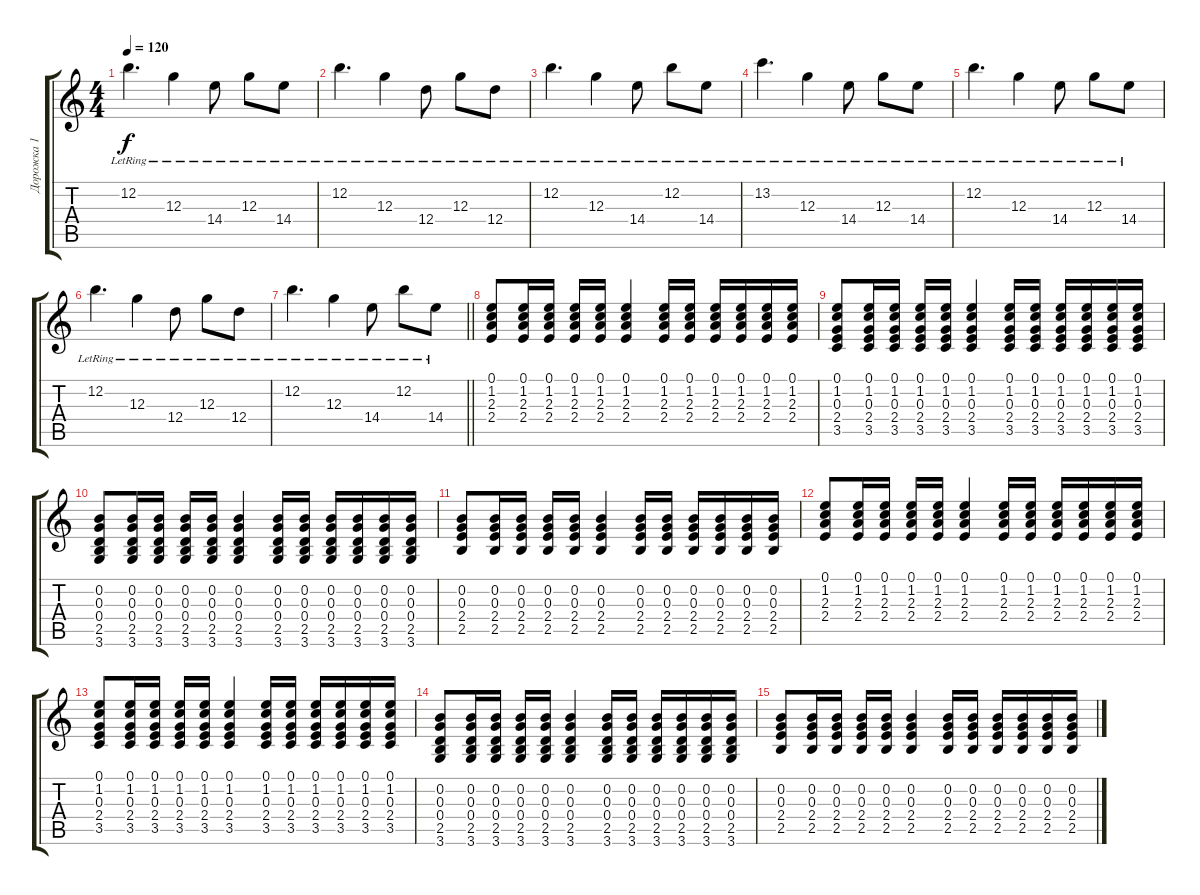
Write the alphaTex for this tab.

\track ("Дорожка 1" "Дорожка 1") {instrument electricguitarjazz}
\staff {score tabs}
\tuning (E4 B3 G3 D3 A2 E2) {hide}
\ts (4 4)
\tempo 120
\clef g2
\ks c
12.2{lr}.4{d dy f} 12.3{lr}.4 14.4{lr}.8 12.3{lr}.8 14.4{lr}.8 |
12.2{lr}.4{d} 12.3{lr}.4 12.4{lr}.8 12.3{lr}.8 12.4{lr}.8 |
12.2{lr}.4{d} 12.3{lr}.4 14.4{lr}.8 12.2{lr}.8 14.4{lr}.8 |
13.2{lr}.4{d} 12.3{lr}.4 14.4{lr}.8 12.3{lr}.8 14.4{lr}.8 |
12.2{lr}.4{d} 12.3{lr}.4 14.4{lr}.8 12.3{lr}.8 14.4{lr}.8 |
12.2{lr}.4{d} 12.3{lr}.4 12.4{lr}.8 12.3{lr}.8 12.4{lr}.8 |
\barLineRight lightlight
12.2{lr}.4{d} 12.3{lr}.4 14.4{lr}.8 12.2{lr}.8 14.4{lr}.8 |
(0.1 1.2 2.3 2.4).8{volume 8} (0.1 1.2 2.3 2.4).16 (0.1 1.2 2.3 2.4).16 (0.1 1.2 2.3 2.4).16 (0.1 1.2 2.3 2.4).16 (0.1 1.2 2.3 2.4).4 (0.1 1.2 2.3 2.4).16 (0.1 1.2 2.3 2.4).16 (0.1 1.2 2.3 2.4).16 (0.1 1.2 2.3 2.4).16 (0.1 1.2 2.3 2.4).16 (0.1 1.2 2.3 2.4).16 |
(0.1 1.2 0.3 2.4 3.5).8 (0.1 1.2 0.3 2.4 3.5).16 (0.1 1.2 0.3 2.4 3.5).16 (0.1 1.2 0.3 2.4 3.5).16 (0.1 1.2 0.3 2.4 3.5).16 (0.1 1.2 0.3 2.4 3.5).4 (0.1 1.2 0.3 2.4 3.5).16 (0.1 1.2 0.3 2.4 3.5).16 (0.1 1.2 0.3 2.4 3.5).16 (0.1 1.2 0.3 2.4 3.5).16 (0.1 1.2 0.3 2.4 3.5).16 (0.1 1.2 0.3 2.4 3.5).16 |
(0.2 0.3 0.4 2.5 3.6).8 (0.2 0.3 0.4 2.5 3.6).16 (0.2 0.3 0.4 2.5 3.6).16 (0.2 0.3 0.4 2.5 3.6).16 (0.2 0.3 0.4 2.5 3.6).16 (0.2 0.3 0.4 2.5 3.6).4 (0.2 0.3 0.4 2.5 3.6).16 (0.2 0.3 0.4 2.5 3.6).16 (0.2 0.3 0.4 2.5 3.6).16 (0.2 0.3 0.4 2.5 3.6).16 (0.2 0.3 0.4 2.5 3.6).16 (0.2 0.3 0.4 2.5 3.6).16 |
(0.2 0.3 2.4 2.5).8 (0.2 0.3 2.4 2.5).16 (0.2 0.3 2.4 2.5).16 (0.2 0.3 2.4 2.5).16 (0.2 0.3 2.4 2.5).16 (0.2 0.3 2.4 2.5).4 (0.2 0.3 2.4 2.5).16 (0.2 0.3 2.4 2.5).16 (0.2 0.3 2.4 2.5).16 (0.2 0.3 2.4 2.5).16 (0.2 0.3 2.4 2.5).16 (0.2 0.3 2.4 2.5).16 |
(0.1 1.2 2.3 2.4).8 (0.1 1.2 2.3 2.4).16 (0.1 1.2 2.3 2.4).16 (0.1 1.2 2.3 2.4).16 (0.1 1.2 2.3 2.4).16 (0.1 1.2 2.3 2.4).4 (0.1 1.2 2.3 2.4).16 (0.1 1.2 2.3 2.4).16 (0.1 1.2 2.3 2.4).16 (0.1 1.2 2.3 2.4).16 (0.1 1.2 2.3 2.4).16 (0.1 1.2 2.3 2.4).16 |
(0.1 1.2 0.3 2.4 3.5).8 (0.1 1.2 0.3 2.4 3.5).16 (0.1 1.2 0.3 2.4 3.5).16 (0.1 1.2 0.3 2.4 3.5).16 (0.1 1.2 0.3 2.4 3.5).16 (0.1 1.2 0.3 2.4 3.5).4 (0.1 1.2 0.3 2.4 3.5).16 (0.1 1.2 0.3 2.4 3.5).16 (0.1 1.2 0.3 2.4 3.5).16 (0.1 1.2 0.3 2.4 3.5).16 (0.1 1.2 0.3 2.4 3.5).16 (0.1 1.2 0.3 2.4 3.5).16 |
(0.2 0.3 0.4 2.5 3.6).8 (0.2 0.3 0.4 2.5 3.6).16 (0.2 0.3 0.4 2.5 3.6).16 (0.2 0.3 0.4 2.5 3.6).16 (0.2 0.3 0.4 2.5 3.6).16 (0.2 0.3 0.4 2.5 3.6).4 (0.2 0.3 0.4 2.5 3.6).16 (0.2 0.3 0.4 2.5 3.6).16 (0.2 0.3 0.4 2.5 3.6).16 (0.2 0.3 0.4 2.5 3.6).16 (0.2 0.3 0.4 2.5 3.6).16 (0.2 0.3 0.4 2.5 3.6).16 |
(0.2 0.3 2.4 2.5).8 (0.2 0.3 2.4 2.5).16 (0.2 0.3 2.4 2.5).16 (0.2 0.3 2.4 2.5).16 (0.2 0.3 2.4 2.5).16 (0.2 0.3 2.4 2.5).4 (0.2 0.3 2.4 2.5).16 (0.2 0.3 2.4 2.5).16 (0.2 0.3 2.4 2.5).16 (0.2 0.3 2.4 2.5).16 (0.2 0.3 2.4 2.5).16 (0.2 0.3 2.4 2.5).16
